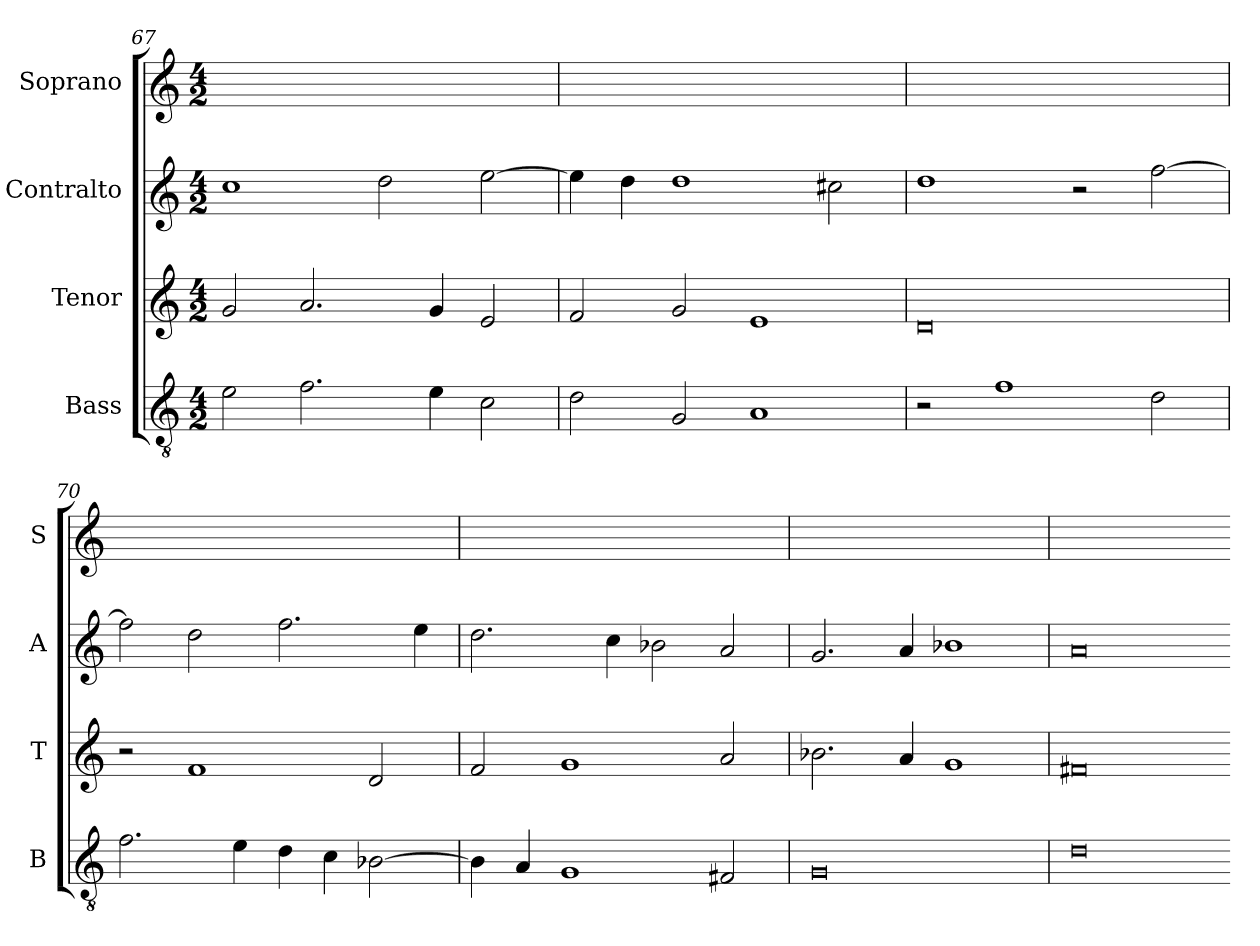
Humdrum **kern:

**kern	**kern	**kern	**kern
*part4	*part3	*part2	*part1
*staff4	*staff3	*staff2	*staff1
*I"Bass	*I"Tenor	*I"Contralto	*I"Soprano
*I'B	*I'T	*I'A	*I'S
*clefGv2	*clefG2	*clefG2	*clefG2
*k[]	*k[]	*k[]	*k[]
*A:aeo	*A:aeo	*A:aeo	*A:aeo
*M4/2	*M4/2	*M4/2	*M4/2
=67	=67	=67	=67
2e	2g	1cc	0ryy
2.f	2.a	.	.
.	.	2dd	.
4e	4g	.	.
2c	2e	[2ee	.
=68	=68	=68	=68
2d	2f	4ee]	0ryy
.	.	4dd	.
2G	2g	1dd	.
1A	1e	.	.
.	.	2cc#X	.
=69	=69	=69	=69
2r	0d	1dd	0ryy
1f	.	.	.
.	.	2r	.
2d	.	[2ff	.
=70	=70	=70	=70
2.f	2r	2ff]	0ryy
.	1f	2dd	.
4e	.	.	.
4d	.	2.ff	.
4c	.	.	.
[2B-X	2d	.	.
.	.	4ee	.
=71	=71	=71	=71
4B-]	2f	2.dd	0ryy
4A	.	.	.
1G	1g	.	.
.	.	4cc	.
.	.	2b-X	.
2F#X	2a	2a	.
=72	=72	=72	=72
0G	2.b-X	2.g	0ryy
.	4a	4a	.
.	1g	1b-X	.
=73	=73	=73	=73
0d	0f#X	0a	0ryy
=-	=-	=-	=-
*-	*-	*-	*-
